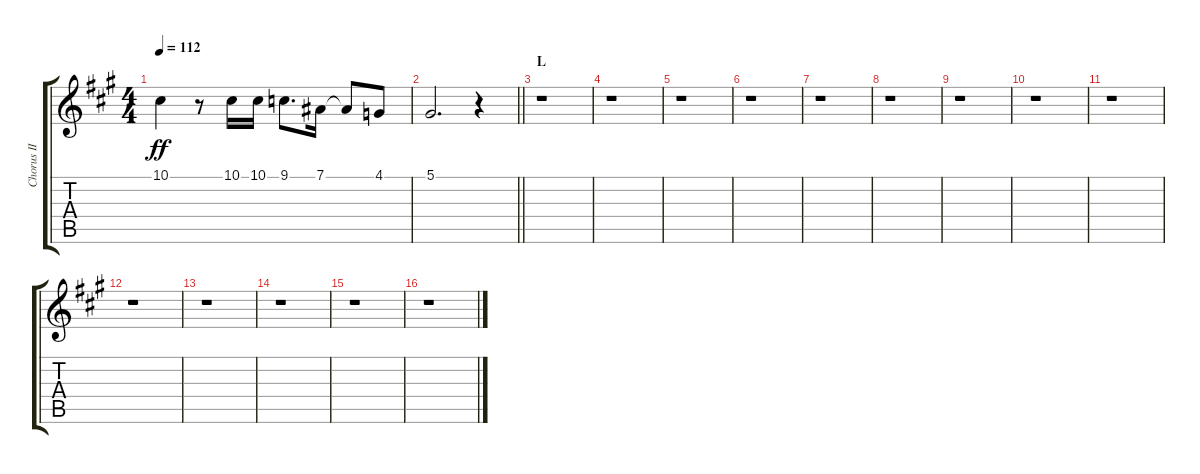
\track ("Chorus II" "Chorus II") {instrument voiceoohs}
\staff {score tabs}
\tuning (Eb4 Bb3 Gb3 Db3 Ab2 Eb2) {hide}
\ts (4 4)
\tempo 112
\clef g2
\ks a
10.1.4{dy ff} r.8 10.1.16 10.1.16 9.1.8{d} 7.1.16 7.1{t}.8 4.1.8 |
\barLineRight lightlight
5.1.2{d} r.4 |
\section ("" "L")
r.1 |
r.1 |
r.1 |
r.1 |
r.1 |
r.1 |
r.1 |
r.1 |
r.1 |
r.1 |
r.1 |
r.1 |
r.1 |
r.1
